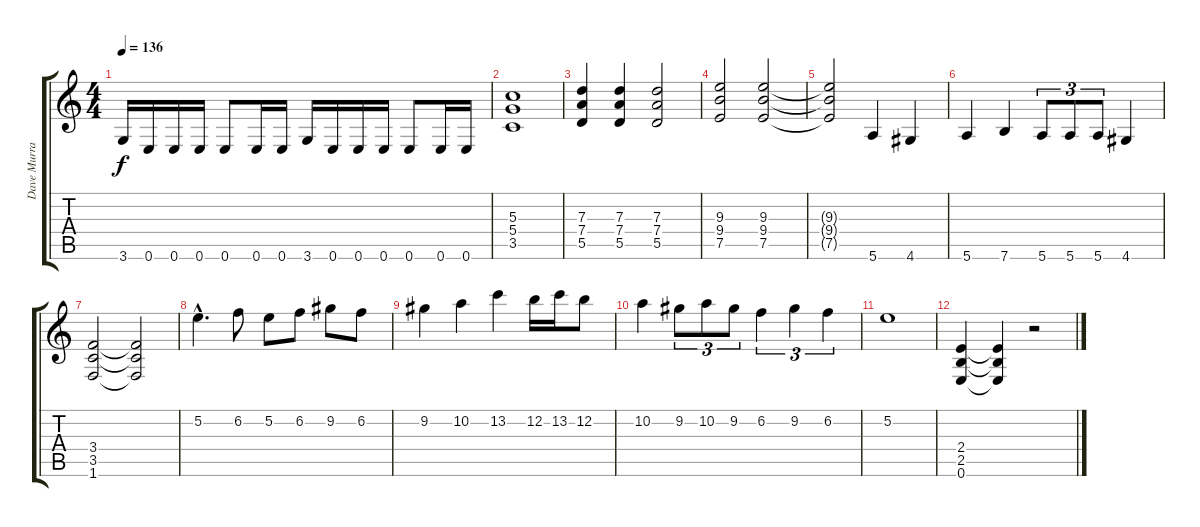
\track ("Dave Murray" "Dave Murra") {instrument distortionguitar}
\staff {score tabs}
\tuning (E4 B3 G3 D3 A2 E2) {hide}
\ts (4 4)
\tempo 136
\clef g2
\ks c
3.6.16{dy f} 0.6.16 0.6.16 0.6.16 0.6.8 0.6.16 0.6.16 3.6.16 0.6.16 0.6.16 0.6.16 0.6.8 0.6.16 0.6.16 |
(5.3 5.4 3.5).1 |
(7.3 7.4 5.5).4 (7.3 7.4 5.5).4 (7.3 7.4 5.5).2 |
(9.3 9.4 7.5).2 (9.3 9.4 7.5).2 |
(9.3{t} 9.4{t} 7.5{t}).2 5.6.4 4.6.4 |
5.6.4 7.6.4 5.6.8{tu (3 2)} 5.6.8{tu (3 2)} 5.6.8{tu (3 2)} 4.6.4 |
(3.4 3.5 1.6).2 (3.4{t} 3.5{t} 1.6{t}).2 |
5.2{hac}.4{d} 6.2.8 5.2.8 6.2.8 9.2.8 6.2.8 |
9.2.4 10.2.4 13.2.4 12.2.16 13.2.16 12.2.8 |
10.2.4 9.2.8{tu (3 2)} 10.2.8{tu (3 2)} 9.2.8{tu (3 2)} 6.2.4{tu (3 2)} 9.2.4{tu (3 2)} 6.2.4{tu (3 2)} |
5.2.1 |
(2.4 2.5 0.6).4 (2.4{t} 2.5{t} 0.6{t}).4 r.2
